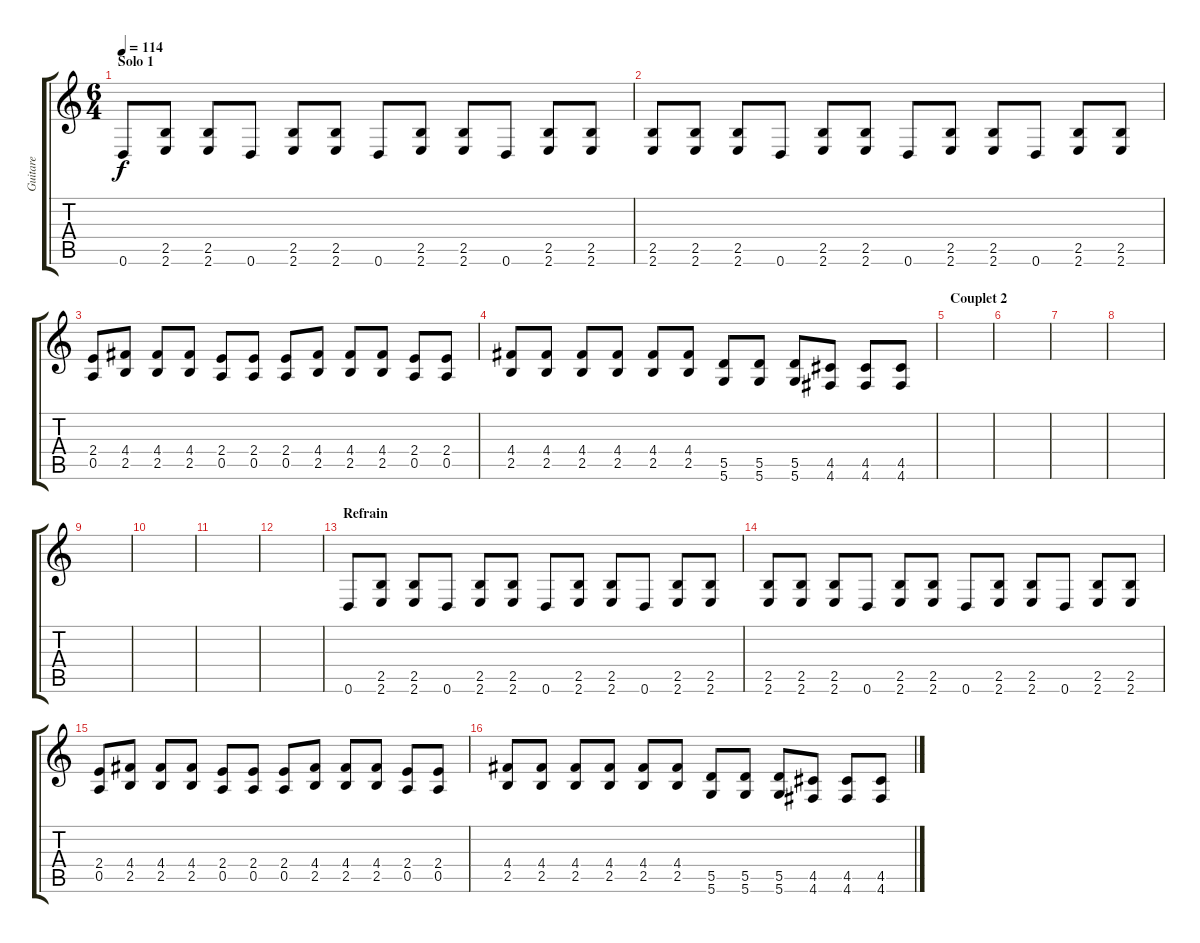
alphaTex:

\track ("Guitare " "Guitare ") {instrument distortionguitar}
\staff {score tabs}
\tuning (E4 B3 G3 D3 A2 D2) {hide}
\ts (6 4)
\section ("" "Solo 1")
\tempo 114
\clef g2
\ks c
0.6.8{dy f} (2.5 2.6).8 (2.5 2.6).8 0.6.8 (2.5 2.6).8 (2.5 2.6).8 0.6.8 (2.5 2.6).8 (2.5 2.6).8 0.6.8 (2.5 2.6).8 (2.5 2.6).8 |
(2.5 2.6).8 (2.5 2.6).8 (2.5 2.6).8 0.6.8 (2.5 2.6).8 (2.5 2.6).8 0.6.8 (2.5 2.6).8 (2.5 2.6).8 0.6.8 (2.5 2.6).8 (2.5 2.6).8 |
(2.4 0.5).8 (4.4 2.5).8 (4.4 2.5).8 (4.4 2.5).8 (2.4 0.5).8 (2.4 0.5).8 (2.4 0.5).8 (4.4 2.5).8 (4.4 2.5).8 (4.4 2.5).8 (2.4 0.5).8 (2.4 0.5).8 |
(4.4 2.5).8 (4.4 2.5).8 (4.4 2.5).8 (4.4 2.5).8 (4.4 2.5).8 (4.4 2.5).8 (5.5 5.6).8 (5.5 5.6).8 (5.5 5.6).8 (4.5 4.6).8 (4.5 4.6).8 (4.5 4.6).8 |
\section ("" "Couplet 2")
|
|
|
|
|
|
|
|
\section ("" "Refrain")
0.6.8 (2.5 2.6).8 (2.5 2.6).8 0.6.8 (2.5 2.6).8 (2.5 2.6).8 0.6.8 (2.5 2.6).8 (2.5 2.6).8 0.6.8 (2.5 2.6).8 (2.5 2.6).8 |
(2.5 2.6).8 (2.5 2.6).8 (2.5 2.6).8 0.6.8 (2.5 2.6).8 (2.5 2.6).8 0.6.8 (2.5 2.6).8 (2.5 2.6).8 0.6.8 (2.5 2.6).8 (2.5 2.6).8 |
(2.4 0.5).8 (4.4 2.5).8 (4.4 2.5).8 (4.4 2.5).8 (2.4 0.5).8 (2.4 0.5).8 (2.4 0.5).8 (4.4 2.5).8 (4.4 2.5).8 (4.4 2.5).8 (2.4 0.5).8 (2.4 0.5).8 |
(4.4 2.5).8 (4.4 2.5).8 (4.4 2.5).8 (4.4 2.5).8 (4.4 2.5).8 (4.4 2.5).8 (5.5 5.6).8 (5.5 5.6).8 (5.5 5.6).8 (4.5 4.6).8 (4.5 4.6).8 (4.5 4.6).8
